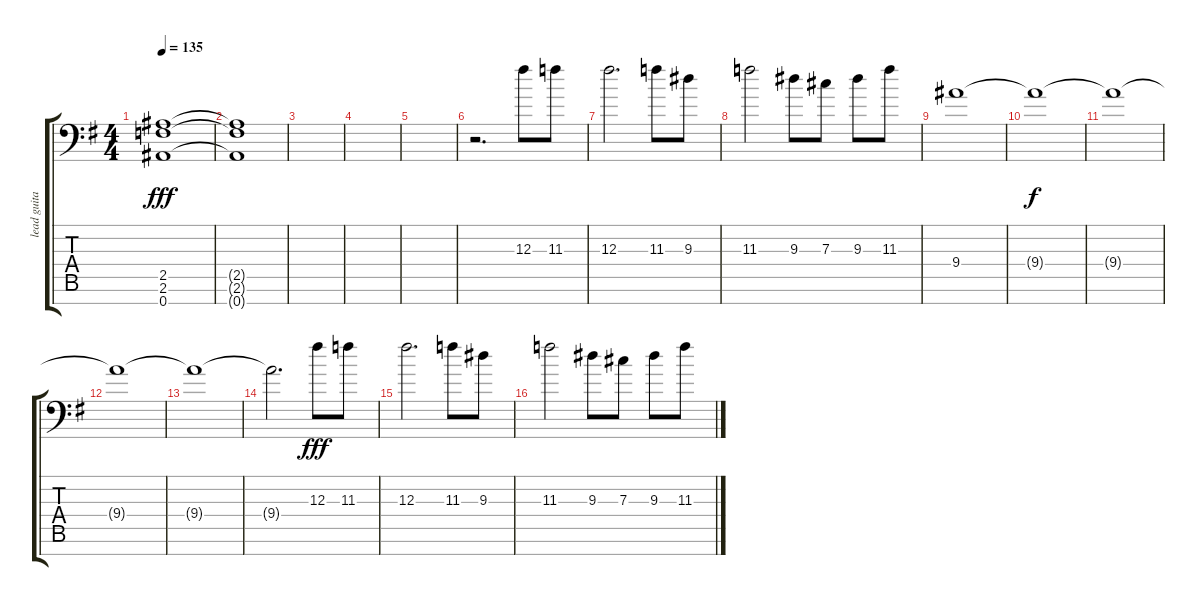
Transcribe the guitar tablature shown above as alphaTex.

\track ("lead guitar" "lead guita") {instrument distortionguitar}
\staff {score tabs}
\tuning (Eb4 Bb3 Gb3 Db3 Ab2 Eb2 Bb1) {hide}
\ts (4 4)
\tempo 135
\clef f4
\ks eminor
(2.5{t} 2.6{t} 0.7{t}).1{dy fff} |
(2.5{t} 2.6{t} 0.7{t}).1 |
|
|
|
r.2{d} 12.3.8 11.3.8 |
12.3.2{d} 11.3.8 9.3.8 |
11.3.2 9.3.8 7.3.8 9.3.8 11.3.8 |
9.4.1 |
9.4{t}.1{dy f} |
9.4{t}.1 |
9.4{t}.1 |
9.4{t}.1 |
9.4{t}.2{d} 12.3.8{dy fff} 11.3.8 |
12.3.2{d} 11.3.8 9.3.8 |
11.3.2 9.3.8 7.3.8 9.3.8 11.3.8
